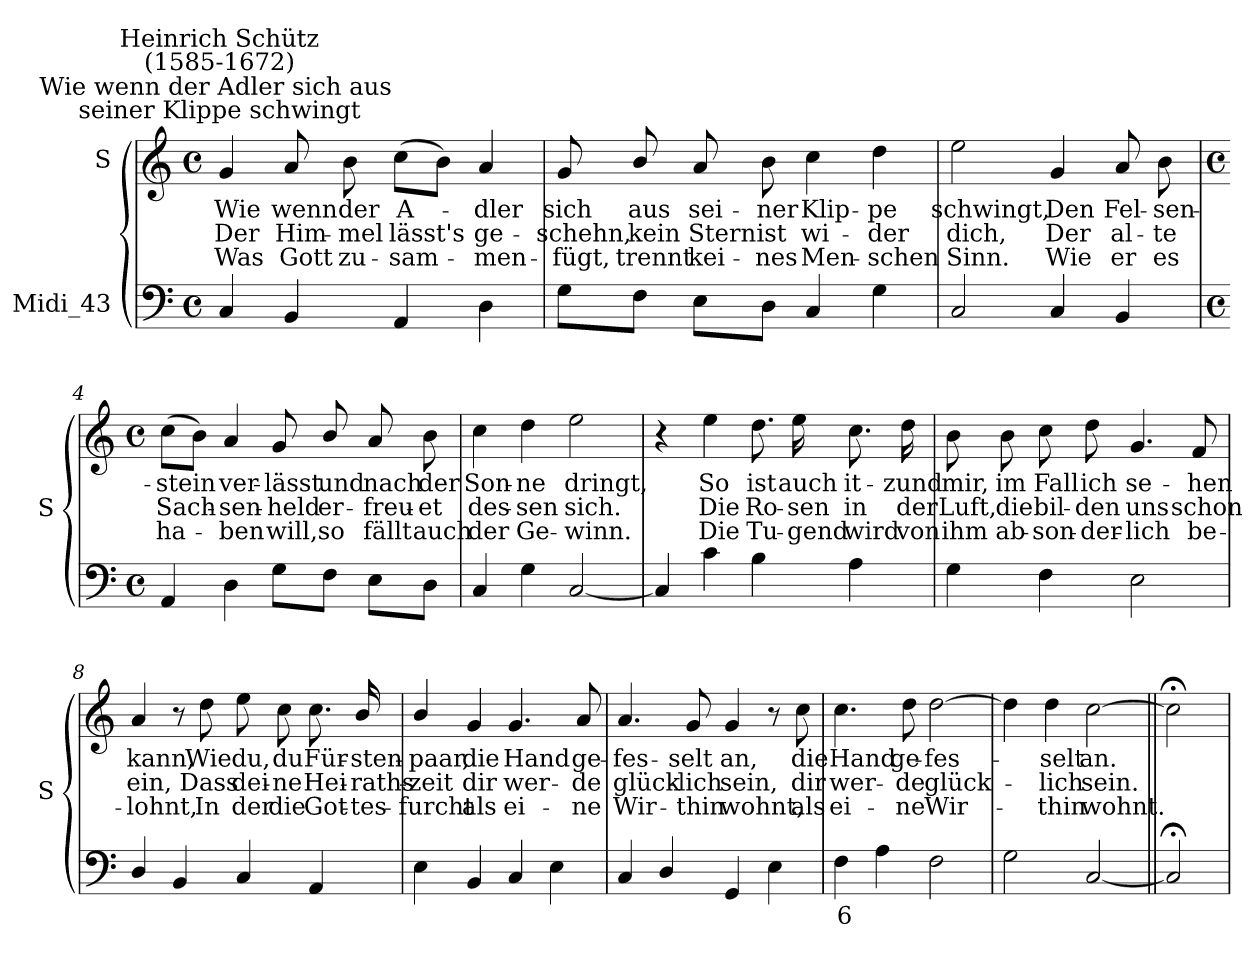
**kern	**text	**kern	**text	**text	**text
*part2	*part2	*part1	*part1	*part1	*part1
*staff2	*staff2	*staff1	*staff1	*staff1	*staff1
*I"Midi_43	*	*I"S	*	*	*
*	*	*I'S	*	*	*
*clefF4	*	*clefG2	*	*	*
*k[]	*	*k[]	*	*	*
*C:	*	*C:	*	*	*
*M4/4	*	*M4/4	*	*	*
*met(c)	*	*met(c)	*	*	*
=1	=1	=1	=1	=1	=1
!	!	!LO:TX:a:cj:t=Wie wenn der Adler sich aus \nseiner Klippe schwingt	!	!	!
!	!	!LO:TX:a:cj:t=Heinrich Schütz\n(1585-1672)	!	!	!
!	!	!	!LO:LY:b	!LO:LY:b	!LO:LY:b
4C	.	4g	Wie	Der	Was
!	!	!	!LO:LY:b	!LO:LY:b	!LO:LY:b
4BB	.	8a	wenn	Him-	-Gott
!	!	!	!LO:LY:b	!LO:LY:b	!LO:LY:b
.	.	8b	der	mel	zu-
!	!	!	!LO:LY:b	!LO:LY:b	!LO:LY:b
4AA	.	(>8ccL	-A-	lässt's	sam-
.	.	8bJ)	.	.	.
!	!	!	!LO:LY:b	!LO:LY:b	!LO:LY:b
4D	.	4a	dler	ge-	-men-
=2	=2	=2	=2	=2	=2
!	!	!	!LO:LY:b	!LO:LY:b	!LO:LY:b
8GL	.	8g	-sich	schehn,	fügt,
!	!	!	!LO:LY:b	!LO:LY:b	!LO:LY:b
8FJ	.	8b/	aus	kein	trennt
!	!	!	!LO:LY:b	!LO:LY:b	!LO:LY:b
8EL	.	8a	sei-	-Stern	kei-
!	!	!	!LO:LY:b	!LO:LY:b	!LO:LY:b
8DJ	.	8b	-ner	ist	nes
!	!	!	!LO:LY:b	!LO:LY:b	!LO:LY:b
4C	.	4cc	Klip-	-wi-	-Men-
!	!	!	!LO:LY:b	!LO:LY:b	!LO:LY:b
4G	.	4dd	-pe	der	schen
=3	=3	=3	=3	=3	=3
!	!	!	!LO:LY:b	!LO:LY:b	!LO:LY:b
2C	.	2ee	schwingt,	dich,	Sinn.
!	!	!	!LO:LY:b	!LO:LY:b	!LO:LY:b
4C	.	4g	Den	Der	Wie
!	!	!	!LO:LY:b	!LO:LY:b	!LO:LY:b
4BB	.	8a	Fel-	-al-	-er
!	!	!	!LO:LY:b	!LO:LY:b	!LO:LY:b
.	.	8b	sen-	-te	es
!!LO:LB:g=z
=4	=4	=4	=4	=4	=4
*M4/4	*	*M4/4	*	*	*
*met(c)	*	*met(c)	*	*	*
!	!	!	!LO:LY:b	!LO:LY:b	!LO:LY:b
4AA	.	(>8ccL	stein	Sach-	ha-
.	.	8bJ)	.	.	.
!	!	!	!LO:LY:b	!LO:LY:b	!LO:LY:b
4D	.	4a	ver-	-sen-	-ben
!	!	!	!LO:LY:b	!LO:LY:b	!LO:LY:b
8GL	.	8g	lässt	held	will,
!	!	!	!LO:LY:b	!LO:LY:b	!LO:LY:b
8FJ	.	8b/	und	er-	-so
!	!	!	!LO:LY:b	!LO:LY:b	!LO:LY:b
8EL	.	8a	nach	freu-	-fällt
!	!	!	!LO:LY:b	!LO:LY:b	!LO:LY:b
8DJ	.	8b	der	et	auch
=5	=5	=5	=5	=5	=5
!	!	!	!LO:LY:b	!LO:LY:b	!LO:LY:b
4C	.	4cc	Son-	-des-	-der
!	!	!	!LO:LY:b	!LO:LY:b	!LO:LY:b
4G	.	4dd	ne	sen	Ge-
!	!	!	!LO:LY:b	!LO:LY:b	!LO:LY:b
[2C	.	2ee	-dringt,	sich.	winn.
=6	=6	=6	=6	=6	=6
4C]	.	4r	.	.	.
!	!	!	!LO:LY:b	!LO:LY:b	!LO:LY:b
4c	.	4ee	So	Die	Die
!	!	!	!LO:LY:b	!LO:LY:b	!LO:LY:b
4B	.	8.dd	ist	Ro-	-Tu-
!	!	!	!LO:LY:b	!LO:LY:b	!LO:LY:b
.	.	16ee	-auch	sen	gend
!	!	!	!LO:LY:b	!LO:LY:b	!LO:LY:b
4A	.	8.cc	it-	-in	wird
!	!	!	!LO:LY:b	!LO:LY:b	!LO:LY:b
.	.	16dd	zund	der	von
=7	=7	=7	=7	=7	=7
!	!	!	!LO:LY:b	!LO:LY:b	!LO:LY:b
4G	.	8b	mir,	Luft,	ihm
!	!	!	!LO:LY:b	!LO:LY:b	!LO:LY:b
.	.	8b	im	die	ab-
!	!	!	!LO:LY:b	!LO:LY:b	!LO:LY:b
4F	.	8cc	-Fall	bil-	-son-
!	!	!	!LO:LY:b	!LO:LY:b	!LO:LY:b
.	.	8dd	-ich	den	der-
!	!	!	!LO:LY:b	!LO:LY:b	!LO:LY:b
2E	.	4.g	-se-	-uns	lich
!	!	!	!LO:LY:b	!LO:LY:b	!LO:LY:b
.	.	8f	hen	schon	be-
!!LO:LB:g=z
=8	=8	=8	=8	=8	=8
!	!	!	!LO:LY:b	!LO:LY:b	!LO:LY:b
4D/	.	4a	-kann,	ein,	lohnt,
4BB	.	8r	.	.	.
!	!	!	!LO:LY:b	!LO:LY:b	!LO:LY:b
.	.	8dd	Wie	Dass	In
!	!	!	!LO:LY:b	!LO:LY:b	!LO:LY:b
4C	.	8ee	du,	dei-	-der
!	!	!	!LO:LY:b	!LO:LY:b	!LO:LY:b
.	.	8cc	du	ne	die
!	!	!	!LO:LY:b	!LO:LY:b	!LO:LY:b
4AA	.	8.cc	Für-	-Hei-	-Got-
!	!	!	!LO:LY:b	!LO:LY:b	!LO:LY:b
.	.	16b/	-sten-	-raths-	-tes-
=9	=9	=9	=9	=9	=9
!	!	!	!LO:LY:b	!LO:LY:b	!LO:LY:b
4E	.	4b/	-paar,	zeit	furcht
!	!	!	!LO:LY:b	!LO:LY:b	!LO:LY:b
4BB	.	4g	die	dir	als
!	!	!	!LO:LY:b	!LO:LY:b	!LO:LY:b
4C	.	4.g	Hand	wer-	-ei-
4E	.	.	.	.	.
!	!	!	!LO:LY:b	!LO:LY:b	!LO:LY:b
.	.	8a	-ge-	-de	ne
=10	=10	=10	=10	=10	=10
!	!	!	!LO:LY:b	!LO:LY:b	!LO:LY:b
4C	.	4.a	fes-	-glück-	-Wir-
4D/	.	.	.	.	.
!	!	!	!LO:LY:b	!LO:LY:b	!LO:LY:b
.	.	8g	-selt	lich	thin
!	!	!	!LO:LY:b	!LO:LY:b	!LO:LY:b
4GG	.	4g	an,	sein,	wohnt,
4E	.	8r	.	.	.
!	!	!	!LO:LY:b	!LO:LY:b	!LO:LY:b
.	.	8cc	die	dir	als
=11	=11	=11	=11	=11	=11
!	!LO:LY:b	!	!LO:LY:b	!LO:LY:b	!LO:LY:b
4F	6	4.cc	Hand	wer-	-ei-
4A	.	.	.	.	.
!	!	!	!LO:LY:b	!LO:LY:b	!LO:LY:b
.	.	8dd	-ge-	-de	ne
!	!	!	!LO:LY:b	!LO:LY:b	!LO:LY:b
2F	.	[2dd	fes-	glück-	Wir-
=12	=12	=12	=12	=12	=12
2G	.	4dd]	.	.	.
!	!	!	!LO:LY:b	!LO:LY:b	!LO:LY:b
.	.	4dd	selt	lich	thin
!	!	!	!LO:LY:b	!LO:LY:b	!LO:LY:b
[2C	.	[2cc	an.	sein.	wohnt.
=13||	=13||	=13||	=13||	=13||	=13||
2C;<]	.	2cc;<]	.	.	.
=	=	=	=	=	=
*-	*-	*-	*-	*-	*-
